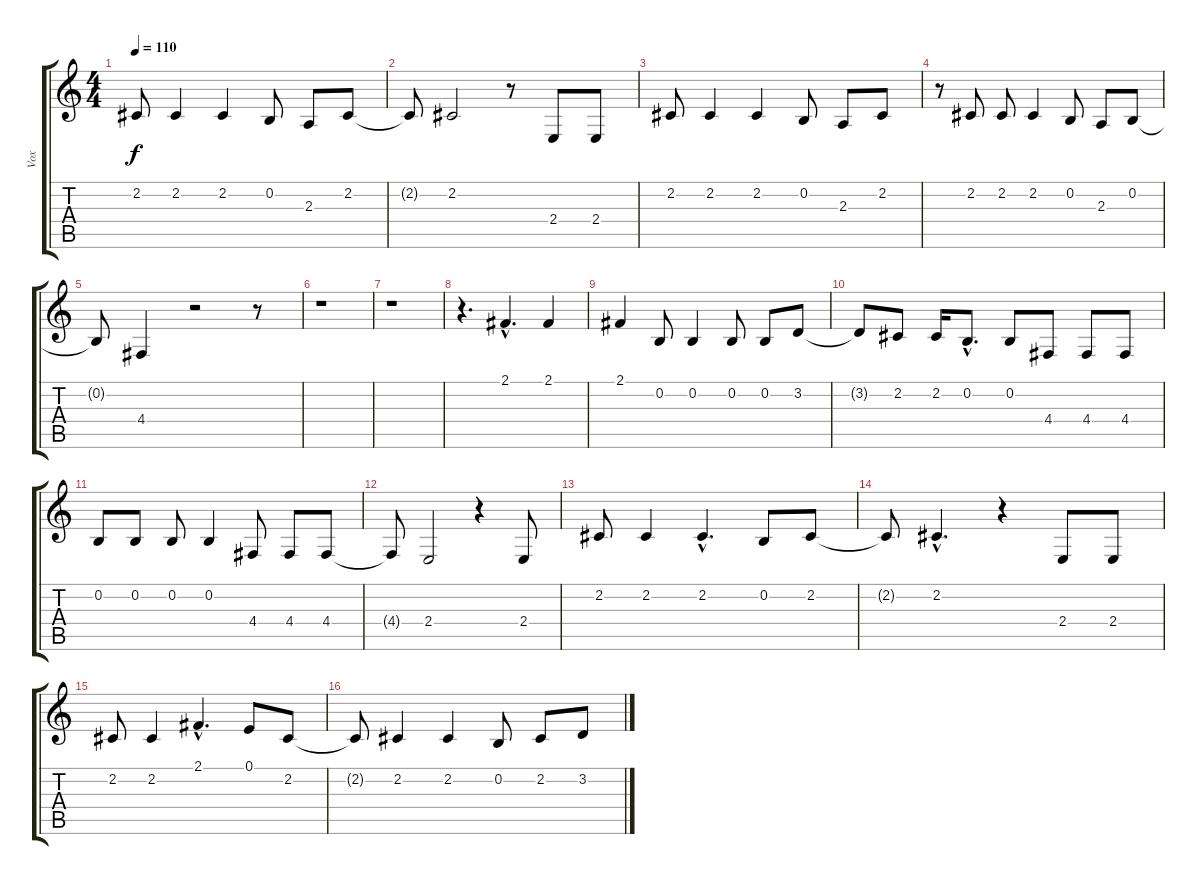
\track ("Vox" "Vox") {instrument harmonica}
\staff {score tabs}
\tuning (E4 B3 G3 D3 A2 E2) {hide}
\ts (4 4)
\tempo 110
\clef g2
\ks c
2.2.8{dy f} 2.2.4 2.2.4 0.2.8 2.3.8 2.2.8 |
2.2{t}.8 2.2.2 r.8 2.4.8 2.4.8 |
2.2.8 2.2.4 2.2.4 0.2.8 2.3.8 2.2.8 |
r.8 2.2.8 2.2.8 2.2.4 0.2.8 2.3.8 0.2.8 |
0.2{t}.8 4.4.4 r.2 r.8 |
r.1 |
r.1 |
r.4{d} 2.1{hac}.4{d} 2.1.4 |
2.1.4 0.2.8 0.2.4 0.2.8 0.2.8 3.2.8 |
3.2{t}.8 2.2.8 2.2.16 0.2{hac}.8{d} 0.2.8 4.4.8 4.4.8 4.4.8 |
0.2.8 0.2.8 0.2.8 0.2.4 4.4.8 4.4.8 4.4.8 |
4.4{t}.8 2.4.2 r.4 2.4.8 |
2.2.8 2.2.4 2.2{hac}.4{d} 0.2.8 2.2.8 |
2.2{t}.8 2.2{hac}.4{d} r.4 2.4.8 2.4.8 |
2.2.8 2.2.4 2.1{hac}.4{d} 0.1.8 2.2.8 |
2.2{t}.8 2.2.4 2.2.4 0.2.8 2.2.8 3.2.8
